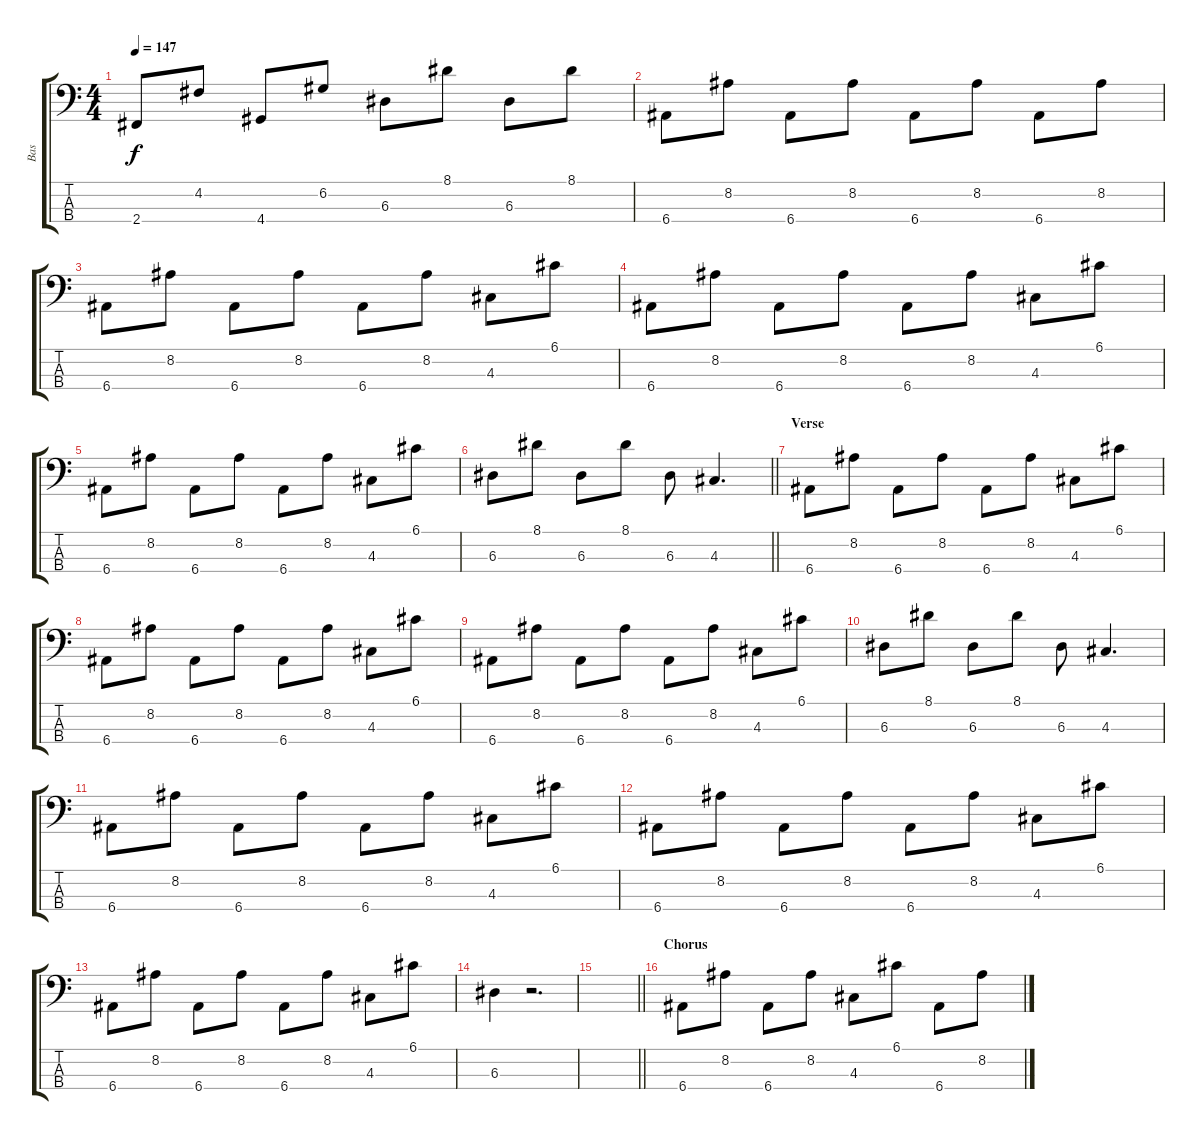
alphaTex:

\track ("Bas" "Bas") {instrument electricbasspick}
\staff {score tabs}
\tuning (G2 D2 A1 E1) {hide}
\ts (4 4)
\tempo 147
\clef f4
\ks c
2.4.8{dy f} 4.2.8 4.4.8 6.2.8 6.3.8 8.1.8 6.3.8 8.1.8 |
6.4.8 8.2.8 6.4.8 8.2.8 6.4.8 8.2.8 6.4.8 8.2.8 |
6.4.8 8.2.8 6.4.8 8.2.8 6.4.8 8.2.8 4.3.8 6.1.8 |
6.4.8 8.2.8 6.4.8 8.2.8 6.4.8 8.2.8 4.3.8 6.1.8 |
6.4.8 8.2.8 6.4.8 8.2.8 6.4.8 8.2.8 4.3.8 6.1.8 |
\barLineRight lightlight
6.3.8 8.1.8 6.3.8 8.1.8 6.3.8 4.3.4{d} |
\section ("" "Verse")
6.4.8 8.2.8 6.4.8 8.2.8 6.4.8 8.2.8 4.3.8 6.1.8 |
6.4.8 8.2.8 6.4.8 8.2.8 6.4.8 8.2.8 4.3.8 6.1.8 |
6.4.8 8.2.8 6.4.8 8.2.8 6.4.8 8.2.8 4.3.8 6.1.8 |
6.3.8 8.1.8 6.3.8 8.1.8 6.3.8 4.3.4{d} |
6.4.8 8.2.8 6.4.8 8.2.8 6.4.8 8.2.8 4.3.8 6.1.8 |
6.4.8 8.2.8 6.4.8 8.2.8 6.4.8 8.2.8 4.3.8 6.1.8 |
6.4.8 8.2.8 6.4.8 8.2.8 6.4.8 8.2.8 4.3.8 6.1.8 |
6.3.4 r.2{d} |
\barLineRight lightlight
|
\section ("" "Chorus")
6.4.8 8.2.8 6.4.8 8.2.8 4.3.8 6.1.8 6.4.8 8.2.8
